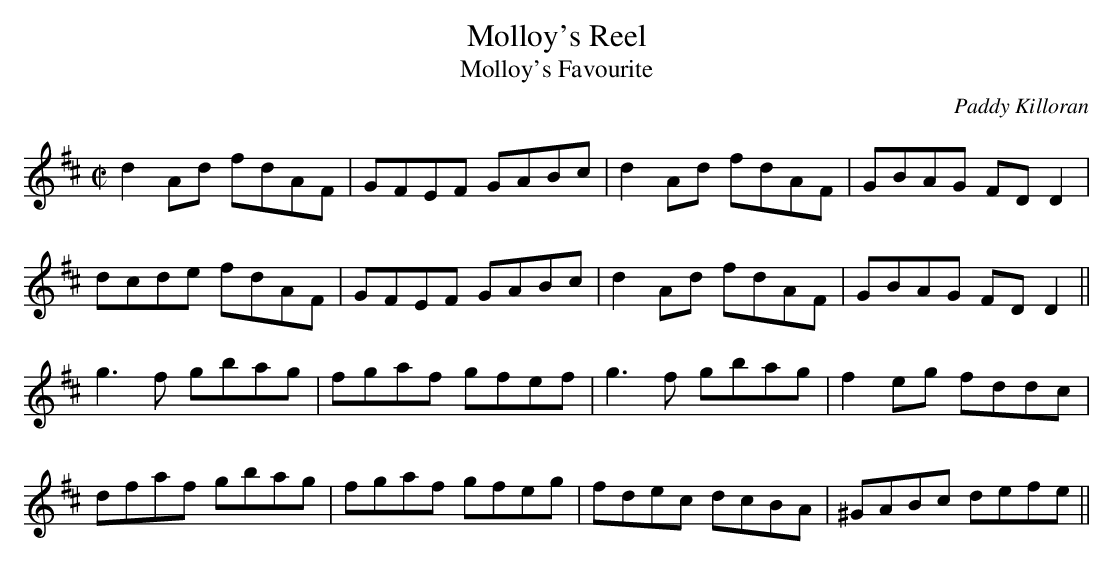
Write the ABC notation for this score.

X:1
T:Molloy's Reel
T:Molloy's Favourite
M:C|
L:1/8
C:Paddy Killoran
K:D
d2Ad fdAF|GFEF GABc|d2Ad fdAF|GBAG FDD2|
dcde fdAF|GFEF GABc|d2Ad fdAF|GBAG FDD2||
g3f gbag|fgaf gfef|g3f gbag|f2eg fddc|
dfaf gbag|fgaf gfeg|fdec dcBA|^GABc defe||
